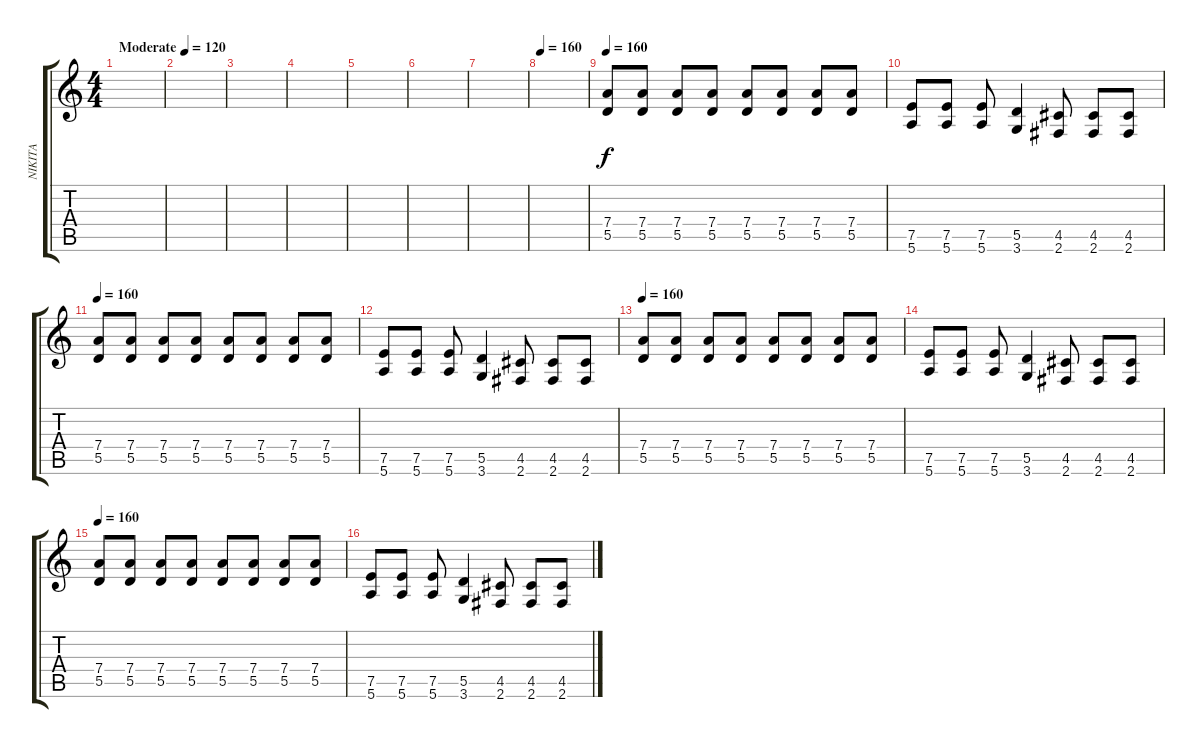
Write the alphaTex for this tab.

\track ("NIKITA" "NIKITA") {instrument distortionguitar}
\staff {score tabs}
\tuning (E4 B3 G3 D3 A2 E2) {hide}
\ts (4 4)
\tempo (120 "Moderate")
\clef g2
\ks c
|
|
|
|
|
|
|
\tempo 160
|
\tempo 160
(7.4 5.5).8 (7.4 5.5).8 (7.4 5.5).8 (7.4 5.5).8 (7.4 5.5).8 (7.4 5.5).8 (7.4 5.5).8 (7.4 5.5).8 |
(7.5 5.6).8 (7.5 5.6).8 (7.5 5.6).8 (5.5 3.6).4 (4.5 2.6).8 (4.5 2.6).8 (4.5 2.6).8 |
\tempo 160
(7.4 5.5).8 (7.4 5.5).8 (7.4 5.5).8 (7.4 5.5).8 (7.4 5.5).8 (7.4 5.5).8 (7.4 5.5).8 (7.4 5.5).8 |
(7.5 5.6).8 (7.5 5.6).8 (7.5 5.6).8 (5.5 3.6).4 (4.5 2.6).8 (4.5 2.6).8 (4.5 2.6).8 |
\tempo 160
(7.4 5.5).8 (7.4 5.5).8 (7.4 5.5).8 (7.4 5.5).8 (7.4 5.5).8 (7.4 5.5).8 (7.4 5.5).8 (7.4 5.5).8 |
(7.5 5.6).8 (7.5 5.6).8 (7.5 5.6).8 (5.5 3.6).4 (4.5 2.6).8 (4.5 2.6).8 (4.5 2.6).8 |
\tempo 160
(7.4 5.5).8 (7.4 5.5).8 (7.4 5.5).8 (7.4 5.5).8 (7.4 5.5).8 (7.4 5.5).8 (7.4 5.5).8 (7.4 5.5).8 |
(7.5 5.6).8 (7.5 5.6).8 (7.5 5.6).8 (5.5 3.6).4 (4.5 2.6).8 (4.5 2.6).8 (4.5 2.6).8
